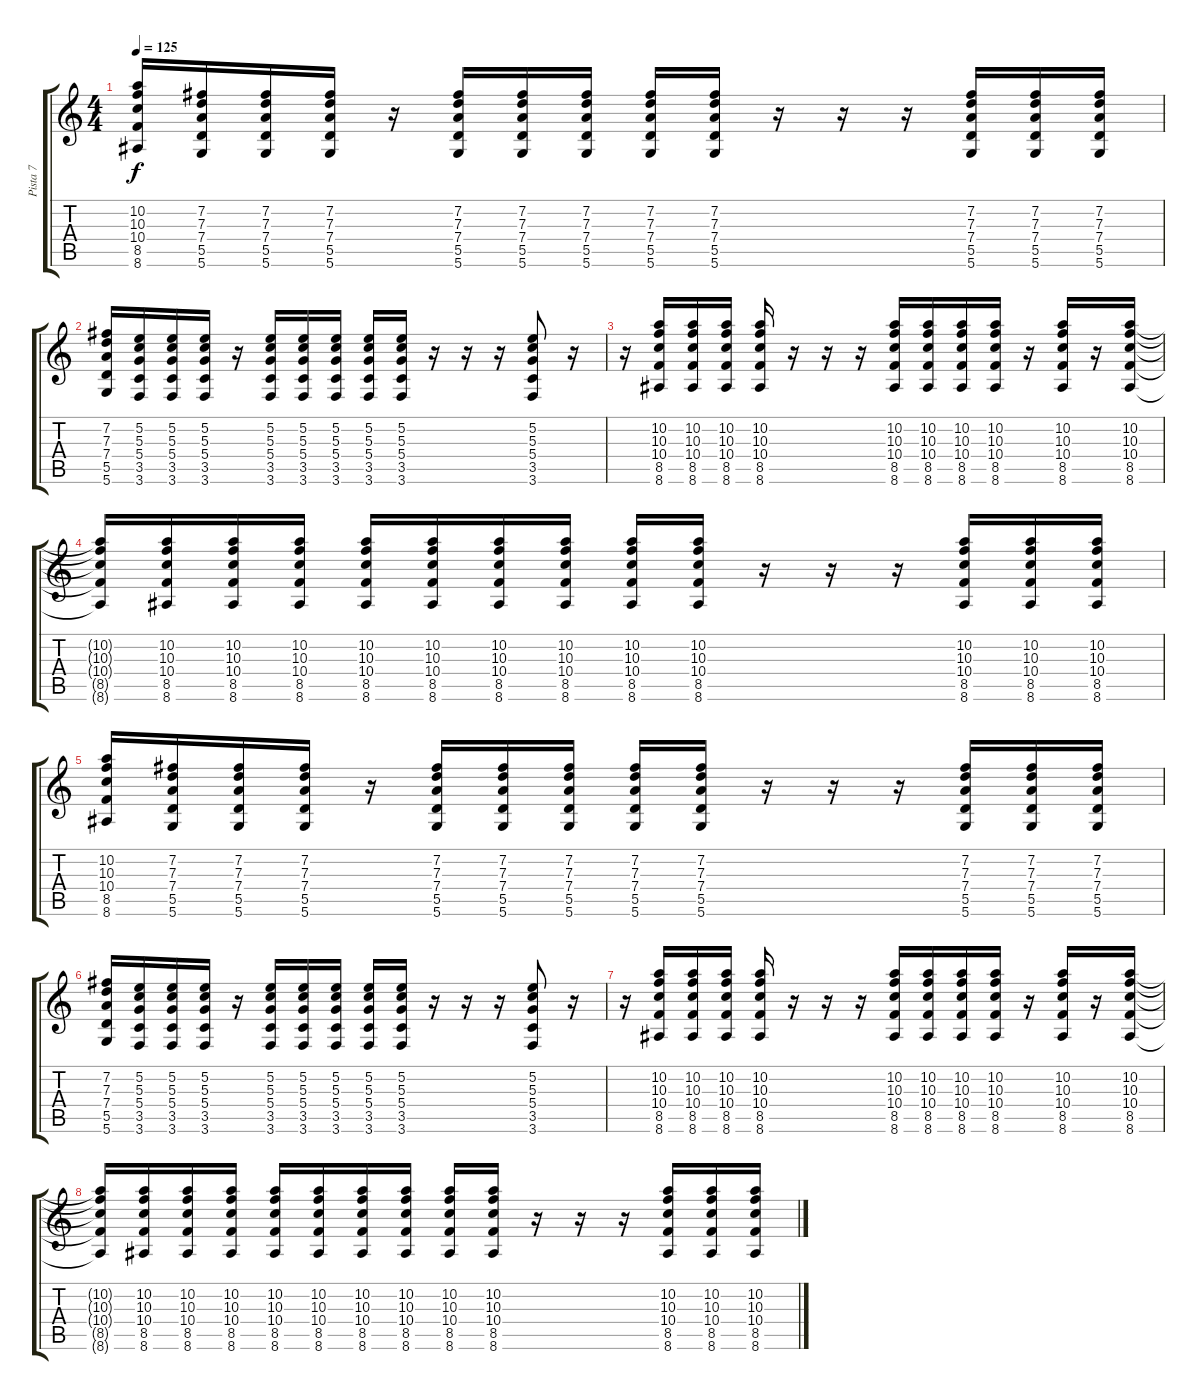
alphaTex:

\track ("Pista 7" "Pista 7") {instrument distortionguitar}
\staff {score tabs}
\tuning (E4 B3 G3 D3 A2 D2) {hide}
\ts (4 4)
\tempo 125
\clef g2
\ks c
(10.2 10.3 10.4 8.5 8.6).16{dy f} (7.2 7.3 7.4 5.5 5.6).16 (7.2 7.3 7.4 5.5 5.6).16 (7.2 7.3 7.4 5.5 5.6).16 r.16 (7.2 7.3 7.4 5.5 5.6).16 (7.2 7.3 7.4 5.5 5.6).16 (7.2 7.3 7.4 5.5 5.6).16 (7.2 7.3 7.4 5.5 5.6).16 (7.2 7.3 7.4 5.5 5.6).16 r.16 r.16 r.16 (7.2 7.3 7.4 5.5 5.6).16 (7.2 7.3 7.4 5.5 5.6).16 (7.2 7.3 7.4 5.5 5.6).16 |
(7.2 7.3 7.4 5.5 5.6).16 (5.2 5.3 5.4 3.5 3.6).16 (5.2 5.3 5.4 3.5 3.6).16 (5.2 5.3 5.4 3.5 3.6).16 r.16 (5.2 5.3 5.4 3.5 3.6).16 (5.2 5.3 5.4 3.5 3.6).16 (5.2 5.3 5.4 3.5 3.6).16 (5.2 5.3 5.4 3.5 3.6).16 (5.2 5.3 5.4 3.5 3.6).16 r.16 r.16 r.16 (5.2 5.3 5.4 3.5 3.6).8 r.16 |
r.16 (10.2 10.3 10.4 8.5 8.6).16 (10.2 10.3 10.4 8.5 8.6).16 (10.2 10.3 10.4 8.5 8.6).16 (10.2 10.3 10.4 8.5 8.6).16 r.16 r.16 r.16 (10.2 10.3 10.4 8.5 8.6).16 (10.2 10.3 10.4 8.5 8.6).16 (10.2 10.3 10.4 8.5 8.6).16 (10.2 10.3 10.4 8.5 8.6).16 r.16 (10.2 10.3 10.4 8.5 8.6).16 r.16 (10.2 10.3 10.4 8.5 8.6).16 |
(10.2{t} 10.3{t} 10.4{t} 8.5{t} 8.6{t}).16 (10.2 10.3 10.4 8.5 8.6).16 (10.2 10.3 10.4 8.5 8.6).16 (10.2 10.3 10.4 8.5 8.6).16 (10.2 10.3 10.4 8.5 8.6).16 (10.2 10.3 10.4 8.5 8.6).16 (10.2 10.3 10.4 8.5 8.6).16 (10.2 10.3 10.4 8.5 8.6).16 (10.2 10.3 10.4 8.5 8.6).16 (10.2 10.3 10.4 8.5 8.6).16 r.16 r.16 r.16 (10.2 10.3 10.4 8.5 8.6).16 (10.2 10.3 10.4 8.5 8.6).16 (10.2 10.3 10.4 8.5 8.6).16 |
(10.2 10.3 10.4 8.5 8.6).16 (7.2 7.3 7.4 5.5 5.6).16 (7.2 7.3 7.4 5.5 5.6).16 (7.2 7.3 7.4 5.5 5.6).16 r.16 (7.2 7.3 7.4 5.5 5.6).16 (7.2 7.3 7.4 5.5 5.6).16 (7.2 7.3 7.4 5.5 5.6).16 (7.2 7.3 7.4 5.5 5.6).16 (7.2 7.3 7.4 5.5 5.6).16 r.16 r.16 r.16 (7.2 7.3 7.4 5.5 5.6).16 (7.2 7.3 7.4 5.5 5.6).16 (7.2 7.3 7.4 5.5 5.6).16 |
(7.2 7.3 7.4 5.5 5.6).16 (5.2 5.3 5.4 3.5 3.6).16 (5.2 5.3 5.4 3.5 3.6).16 (5.2 5.3 5.4 3.5 3.6).16 r.16 (5.2 5.3 5.4 3.5 3.6).16 (5.2 5.3 5.4 3.5 3.6).16 (5.2 5.3 5.4 3.5 3.6).16 (5.2 5.3 5.4 3.5 3.6).16 (5.2 5.3 5.4 3.5 3.6).16 r.16 r.16 r.16 (5.2 5.3 5.4 3.5 3.6).8 r.16 |
r.16 (10.2 10.3 10.4 8.5 8.6).16 (10.2 10.3 10.4 8.5 8.6).16 (10.2 10.3 10.4 8.5 8.6).16 (10.2 10.3 10.4 8.5 8.6).16 r.16 r.16 r.16 (10.2 10.3 10.4 8.5 8.6).16 (10.2 10.3 10.4 8.5 8.6).16 (10.2 10.3 10.4 8.5 8.6).16 (10.2 10.3 10.4 8.5 8.6).16 r.16 (10.2 10.3 10.4 8.5 8.6).16 r.16 (10.2 10.3 10.4 8.5 8.6).16 |
(10.2{t} 10.3{t} 10.4{t} 8.5{t} 8.6{t}).16 (10.2 10.3 10.4 8.5 8.6).16 (10.2 10.3 10.4 8.5 8.6).16 (10.2 10.3 10.4 8.5 8.6).16 (10.2 10.3 10.4 8.5 8.6).16 (10.2 10.3 10.4 8.5 8.6).16 (10.2 10.3 10.4 8.5 8.6).16 (10.2 10.3 10.4 8.5 8.6).16 (10.2 10.3 10.4 8.5 8.6).16 (10.2 10.3 10.4 8.5 8.6).16 r.16 r.16 r.16 (10.2 10.3 10.4 8.5 8.6).16 (10.2 10.3 10.4 8.5 8.6).16 (10.2 10.3 10.4 8.5 8.6).16
